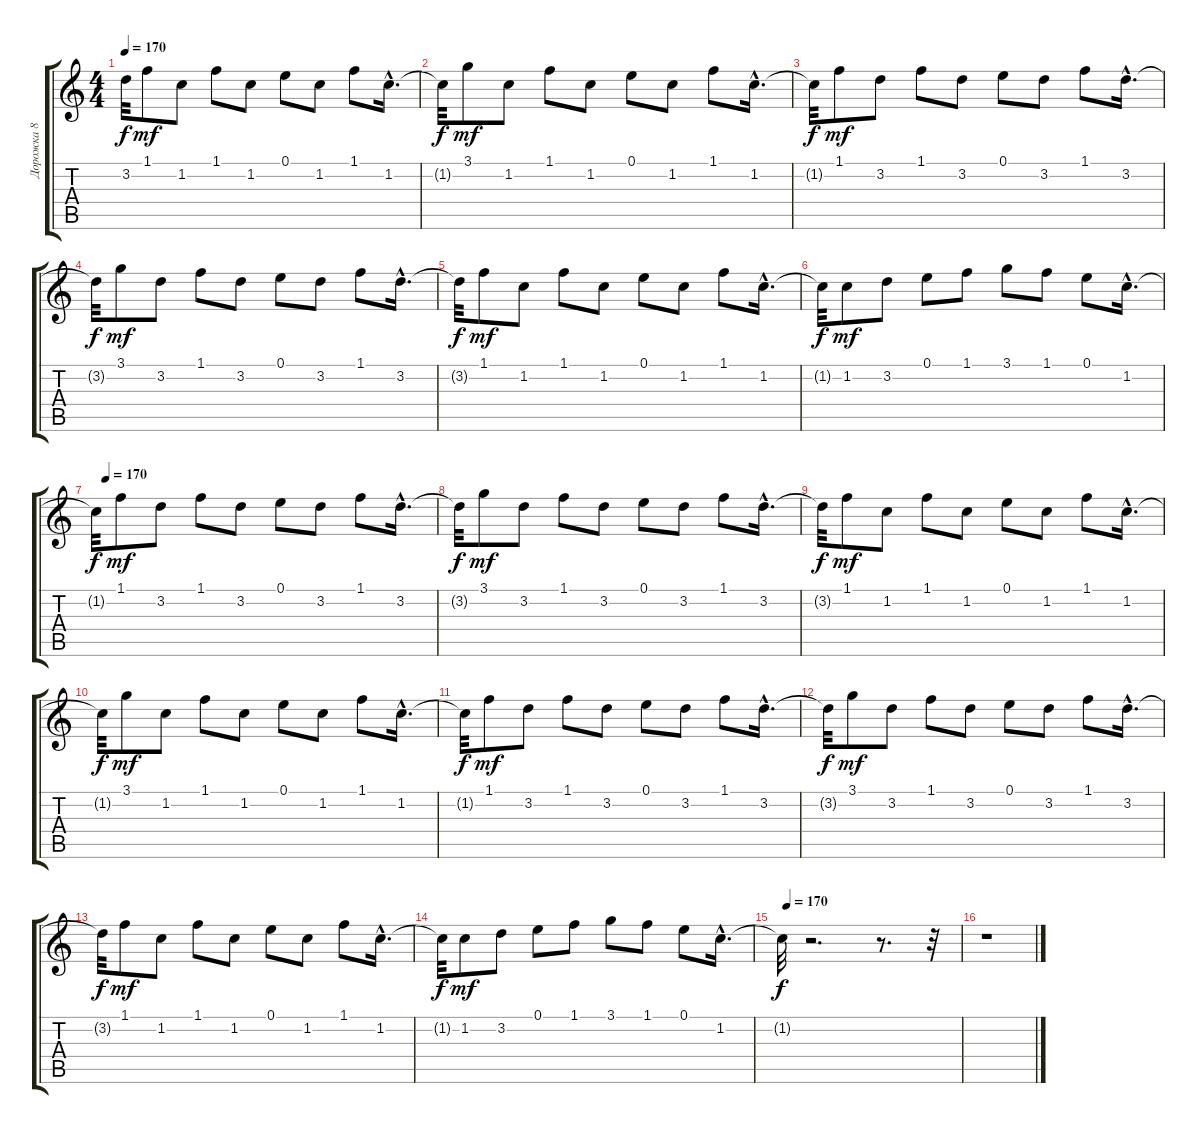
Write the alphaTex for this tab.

\track ("Дорожка 8" "Дорожка 8") {instrument overdrivenguitar}
\staff {score tabs}
\tuning (E4 B3 G3 D3 A2 E2) {hide}
\ts (4 4)
\tempo 170
\clef g2
\ks c
3.2{t}.32{dy f} 1.1.8{dy mf} 1.2.8 1.1.8 1.2.8 0.1.8 1.2.8 1.1.8 1.2{hac}.16{d} |
1.2{t}.32{dy f} 3.1.8{dy mf} 1.2.8 1.1.8 1.2.8 0.1.8 1.2.8 1.1.8 1.2{hac}.16{d} |
1.2{t}.32{dy f} 1.1.8{dy mf} 3.2.8 1.1.8 3.2.8 0.1.8 3.2.8 1.1.8 3.2{hac}.16{d} |
3.2{t}.32{dy f} 3.1.8{dy mf} 3.2.8 1.1.8 3.2.8 0.1.8 3.2.8 1.1.8 3.2{hac}.16{d} |
3.2{t}.32{dy f} 1.1.8{dy mf} 1.2.8 1.1.8 1.2.8 0.1.8 1.2.8 1.1.8 1.2{hac}.16{d} |
1.2{t}.32{dy f} 1.2.8{dy mf} 3.2.8 0.1.8 1.1.8 3.1.8 1.1.8 0.1.8 1.2{hac}.16{d} |
\tempo (170 0.03125)
1.2{t}.32{dy f} 1.1.8{dy mf} 3.2.8 1.1.8 3.2.8 0.1.8 3.2.8 1.1.8 3.2{hac}.16{d} |
3.2{t}.32{dy f} 3.1.8{dy mf} 3.2.8 1.1.8 3.2.8 0.1.8 3.2.8 1.1.8 3.2{hac}.16{d} |
3.2{t}.32{dy f} 1.1.8{dy mf} 1.2.8 1.1.8 1.2.8 0.1.8 1.2.8 1.1.8 1.2{hac}.16{d} |
1.2{t}.32{dy f} 3.1.8{dy mf} 1.2.8 1.1.8 1.2.8 0.1.8 1.2.8 1.1.8 1.2{hac}.16{d} |
1.2{t}.32{dy f} 1.1.8{dy mf} 3.2.8 1.1.8 3.2.8 0.1.8 3.2.8 1.1.8 3.2{hac}.16{d} |
3.2{t}.32{dy f} 3.1.8{dy mf} 3.2.8 1.1.8 3.2.8 0.1.8 3.2.8 1.1.8 3.2{hac}.16{d} |
3.2{t}.32{dy f} 1.1.8{dy mf} 1.2.8 1.1.8 1.2.8 0.1.8 1.2.8 1.1.8 1.2{hac}.16{d} |
1.2{t}.32{dy f} 1.2.8{dy mf} 3.2.8 0.1.8 1.1.8 3.1.8 1.1.8 0.1.8 1.2{hac}.16{d} |
\tempo (170 0.03125)
1.2{t}.32{dy f} r.2{d} r.8{d} r.32 |
r.1
